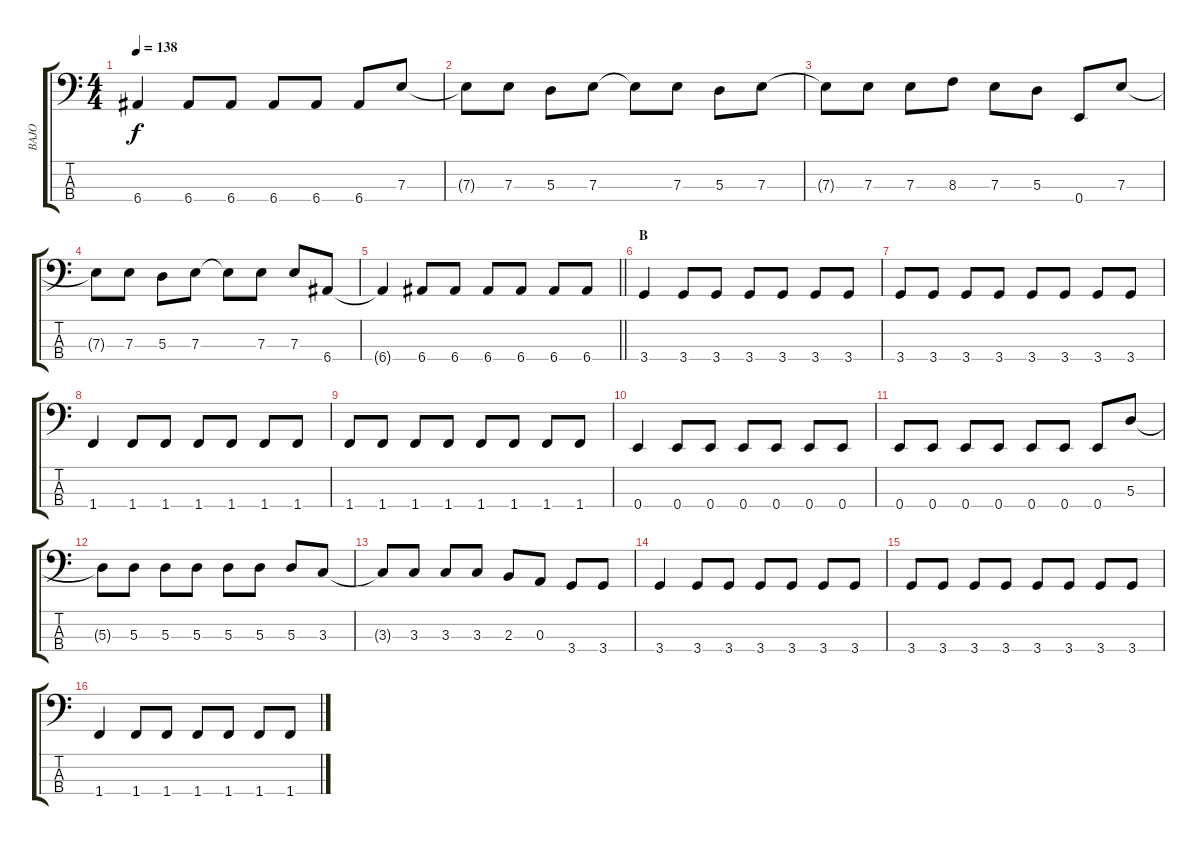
\track ("BAJO" "BAJO") {instrument electricbassfinger}
\staff {score tabs}
\tuning (G2 D2 A1 E1) {hide}
\ts (4 4)
\tempo 138
\clef f4
\ks c
6.4{t}.4{dy f} 6.4.8 6.4.8 6.4.8 6.4.8 6.4.8 7.3.8 |
7.3{t}.8 7.3.8 5.3.8 7.3.8 7.3{t}.8 7.3.8 5.3.8 7.3.8 |
7.3{t}.8 7.3.8 7.3.8 8.3.8 7.3.8 5.3.8 0.4.8 7.3.8 |
7.3{t}.8 7.3.8 5.3.8 7.3.8 7.3{t}.8 7.3.8 7.3.8 6.4.8 |
\barLineRight lightlight
6.4{t}.4 6.4.8 6.4.8 6.4.8 6.4.8 6.4.8 6.4.8 |
\section ("" "B")
3.4.4 3.4.8 3.4.8 3.4.8 3.4.8 3.4.8 3.4.8 |
3.4.8 3.4.8 3.4.8 3.4.8 3.4.8 3.4.8 3.4.8 3.4.8 |
1.4.4 1.4.8 1.4.8 1.4.8 1.4.8 1.4.8 1.4.8 |
1.4.8 1.4.8 1.4.8 1.4.8 1.4.8 1.4.8 1.4.8 1.4.8 |
0.4.4 0.4.8 0.4.8 0.4.8 0.4.8 0.4.8 0.4.8 |
0.4.8 0.4.8 0.4.8 0.4.8 0.4.8 0.4.8 0.4.8 5.3.8 |
5.3{t}.8 5.3.8 5.3.8 5.3.8 5.3.8 5.3.8 5.3.8 3.3.8 |
3.3{t}.8 3.3.8 3.3.8 3.3.8 2.3.8 0.3.8 3.4.8 3.4.8 |
3.4.4 3.4.8 3.4.8 3.4.8 3.4.8 3.4.8 3.4.8 |
3.4.8 3.4.8 3.4.8 3.4.8 3.4.8 3.4.8 3.4.8 3.4.8 |
1.4.4 1.4.8 1.4.8 1.4.8 1.4.8 1.4.8 1.4.8
